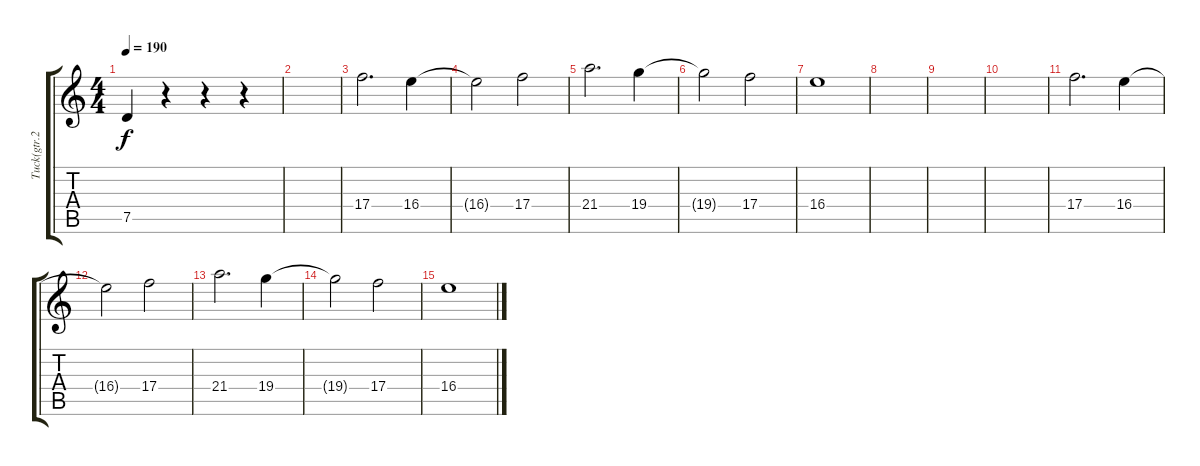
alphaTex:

\track ("Tuck(gtr.2)" "Tuck(gtr.2") {instrument distortionguitar}
\staff {score tabs}
\tuning (D4 A3 F3 C3 G2 C2) {hide}
\ts (4 4)
\tempo 190
\clef g2
\ks c
7.5.4{dy f} r.4 r.4 r.4 |
|
17.4.2{d} 16.4.4 |
16.4{t}.2 17.4.2 |
21.4.2{d} 19.4.4 |
19.4{t}.2 17.4.2 |
16.4.1 |
|
|
|
17.4.2{d} 16.4.4 |
16.4{t}.2 17.4.2 |
21.4.2{d} 19.4.4 |
19.4{t}.2 17.4.2 |
16.4.1
